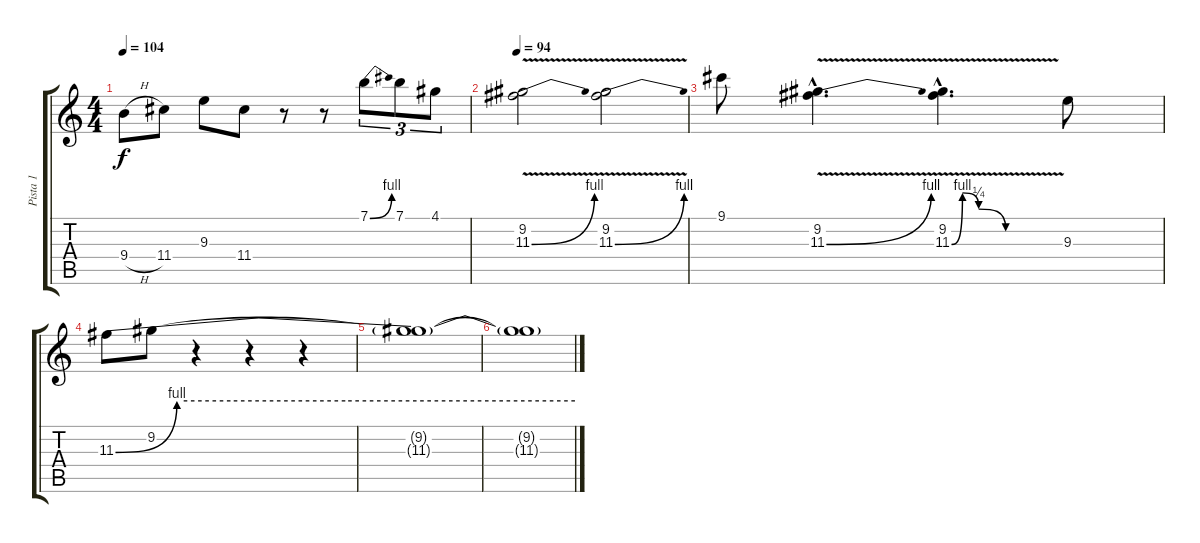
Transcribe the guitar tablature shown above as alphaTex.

\track ("Pista 1" "Pista 1") {instrument overdrivenguitar}
\staff {score tabs}
\tuning (E4 B3 G3 D3 A2 E2) {hide}
\ts (4 4)
\tempo 104
\clef g2
\ks c
9.4{h}.8{dy f} 11.4.8 9.3.8 11.4.8 r.8 r.8 7.1{be (bend 0 0 60 4)}.8{tu (3 2)} 7.1.8{tu (3 2)} 4.1.8{tu (3 2)} |
\tempo 94
(9.2 11.3{be (bend 0 0 60 4) v}).2 (9.2 11.3{be (bend 0 0 60 4) v}).2 |
9.1.8 (9.2{hac} 11.3{be (bend 0 0 60 4) v hac}).4{d} (9.2{hac} 11.3{be (custom 0 0 6 4 15 1 30 0 60 0) v hac}).4{d} 9.3.8 |
11.3{be (custom 0 0 8 4 15 4 30 4 60 4)}.8 9.2.8 r.4 r.4 r.4 |
(9.2{t} 11.3{t}).1 |
(9.2{t} 11.3{t}).1
